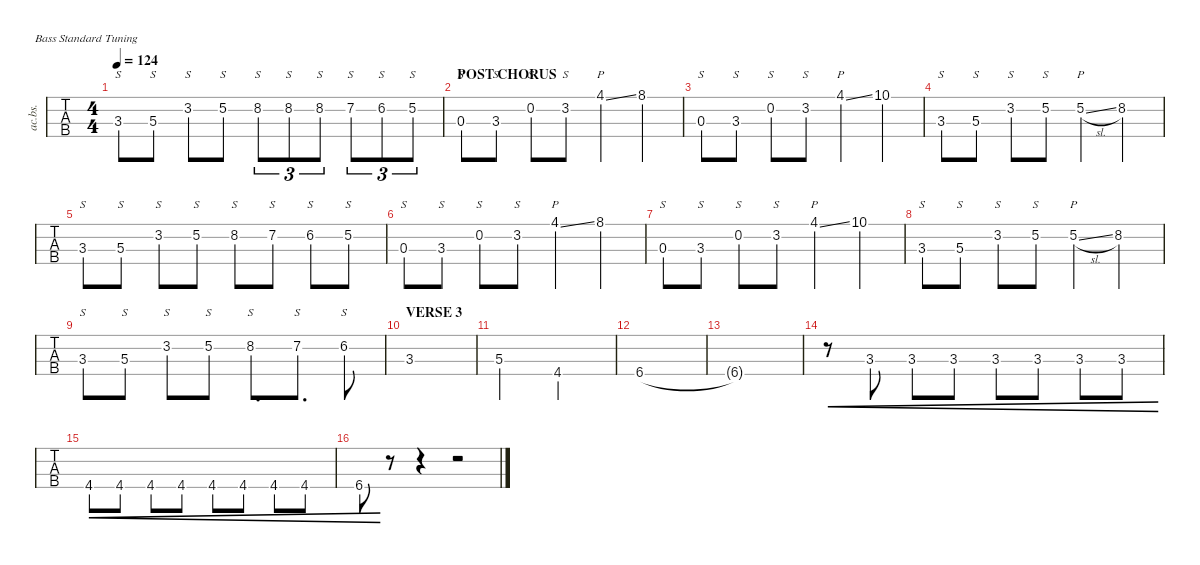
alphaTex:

\defaultSystemsLayout 4
\hideDynamics
\bracketExtendMode nobrackets
\otherSystemsTrackNameOrientation horizontal
\track ("Acoustic Bass" "ac.bs.") {instrument acousticbass}
\staff {tabs}
\tuning (G2 D2 A1 E1)
\ts (4 4)
\tempo 124
\clef f4
\ks cminor
3.3{acc forcenatural}.8{s dy mf beam Up} 5.3{acc forcenatural}.8{s beam Up} 3.2{acc forcenatural}.8{s beam Down} 5.2{acc forcenatural}.8{s beam Down} 8.2{acc b}.8{s tu (3 2) beam Down} 8.2{acc b}.8{s tu (3 2) beam Down} 8.2{acc b}.8{s tu (3 2) beam Down} 7.2{acc forcenatural}.8{s tu (3 2) beam Down} 6.2{acc b}.8{s tu (3 2) beam Down} 5.2{acc forcenatural}.8{s tu (3 2) beam Down} |
\section ("" "POST CHORUS")
0.3{acc forcenatural}.8{s beam Up} 3.3{acc forcenatural}.8{s beam Up} 0.2{acc forcenatural}.8{s beam Down} 3.2{acc forcenatural}.8{s beam Down} 4.1{ss acc forcenatural}.4{p beam Down} 8.1{acc b}.4{beam Down} |
0.3{acc forcenatural}.8{s beam Up} 3.3{acc forcenatural}.8{s beam Up} 0.2{acc forcenatural}.8{s beam Down} 3.2{acc forcenatural}.8{s beam Down} 4.1{ss acc forcenatural}.4{p beam Down} 10.1{acc forcenatural}.4{beam Down} |
3.3{acc forcenatural}.8{s beam Up} 5.3{acc forcenatural}.8{s beam Up} 3.2{acc forcenatural}.8{s beam Down} 5.2{acc forcenatural}.8{s beam Down} 5.2{sl acc forcenatural}.4{p beam Down} 8.2{acc b}.4{beam Down} |
3.3{acc forcenatural}.8{s beam Up} 5.3{acc forcenatural}.8{s beam Up} 3.2{acc forcenatural}.8{s beam Down} 5.2{acc forcenatural}.8{s beam Down} 8.2{acc b}.8{s beam Down} 7.2{acc forcenatural}.8{s beam Down} 6.2{acc b}.8{s beam Down} 5.2{acc forcenatural}.8{s beam Down} |
0.3{acc forcenatural}.8{s beam Up} 3.3{acc forcenatural}.8{s beam Up} 0.2{acc forcenatural}.8{s beam Down} 3.2{acc forcenatural}.8{s beam Down} 4.1{ss acc forcenatural}.4{p beam Down} 8.1{acc b}.4{beam Down} |
0.3{acc forcenatural}.8{s beam Up} 3.3{acc forcenatural}.8{s beam Up} 0.2{acc forcenatural}.8{s beam Down} 3.2{acc forcenatural}.8{s beam Down} 4.1{ss acc forcenatural}.4{p beam Down} 10.1{acc forcenatural}.4{beam Down} |
3.3{acc forcenatural}.8{s beam Up} 5.3{acc forcenatural}.8{s beam Up} 3.2{acc forcenatural}.8{s beam Down} 5.2{acc forcenatural}.8{s beam Down} 5.2{sl acc forcenatural}.4{p beam Down} 8.2{acc b}.4{beam Down} |
3.3{acc forcenatural}.8{s beam Up} 5.3{acc forcenatural}.8{s beam Up} 3.2{acc forcenatural}.8{s beam Down} 5.2{acc forcenatural}.8{s beam Down} 8.2{acc b}.8{s d beam Down} 7.2{acc forcenatural}.8{s d beam Down} 6.2{acc b}.8{s beam Down} |
\section ("" "VERSE 3")
3.3{acc forcenatural}.1{beam Up} |
5.3{acc forcenatural}.2{beam Down} 4.4{acc b}.2{beam Up} |
6.4{acc b}.1{beam Up} |
6.4{t acc b}.1 |
r.8{cre} 3.3{acc forcenatural}.8{cre beam Up} 3.3{acc forcenatural}.8{cre beam Up} 3.3{acc forcenatural}.8{cre beam Up} 3.3{acc forcenatural}.8{cre beam Up} 3.3{acc forcenatural}.8{cre beam Up} 3.3{acc forcenatural}.8{cre beam Up} 3.3{acc forcenatural}.8{cre beam Up} |
4.4{acc b}.8{cre beam Up} 4.4{acc b}.8{cre beam Up} 4.4{acc b}.8{cre beam Up} 4.4{acc b}.8{cre beam Up} 4.4{acc b}.8{cre beam Up} 4.4{acc b}.8{cre beam Up} 4.4{acc b}.8{cre beam Up} 4.4{acc b}.8{cre beam Up} |
6.4{acc b}.8{cre beam Up} r.8{beam Up} r.4{beam Up} r.2{beam Up}
